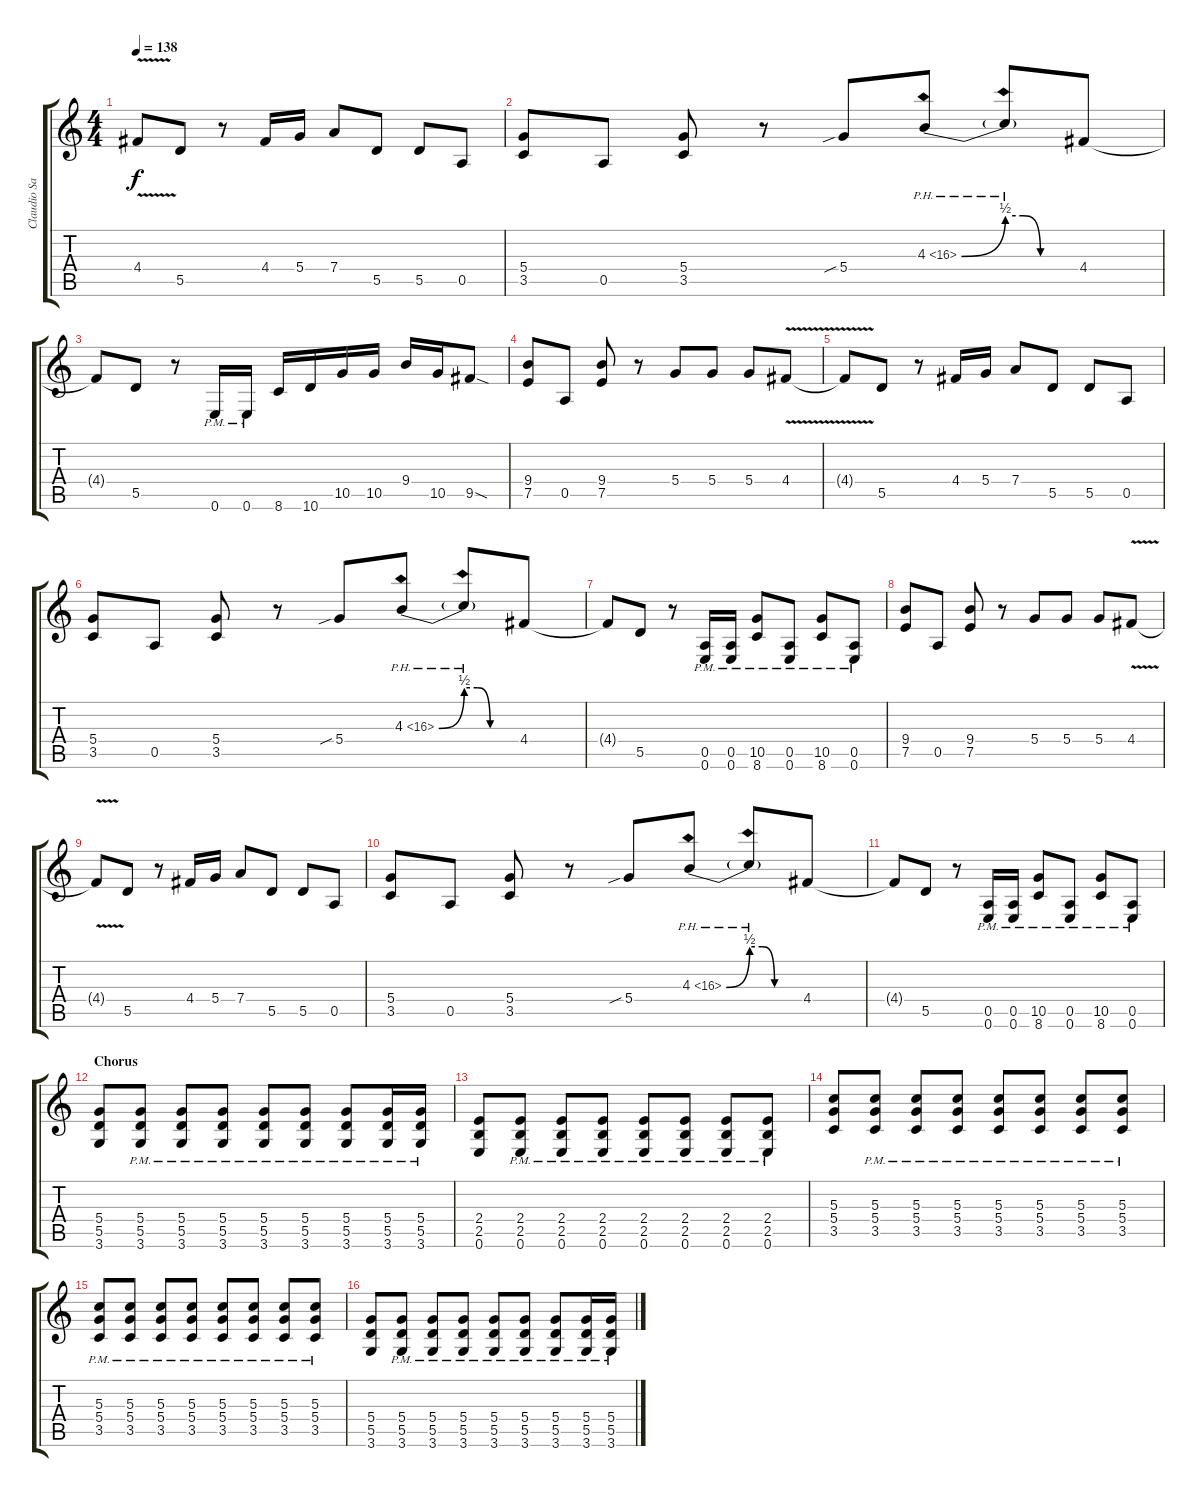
\track ("Claudio Sanchez" "Claudio Sa") {instrument overdrivenguitar}
\staff {score tabs}
\tuning (E4 B3 G3 D3 A2 E2) {hide}
\ts (4 4)
\tempo 138
\clef g2
\ks c
4.4{v t}.8{dy f} 5.5.8 r.8 4.4.16 5.4.16 7.4.8 5.5.8 5.5.8 0.5.8 |
(5.4 3.5).8 0.5.8 (5.4 3.5).8 r.8 5.4{sib}.8 4.3{be (bend 0 0 60 2) ph 12}.8 4.3{be (custom 0 2 15 2 30 0 60 0) ph 12 t}.8 4.4.8 |
4.4{t}.8 5.5.8 r.8 0.6{pm}.16 0.6{pm}.16 8.6.16 10.6.16 10.5.16 10.5.16 9.4.16 10.5.16 9.5{sod}.8 |
(9.4 7.5).8 0.5.8 (9.4 7.5).8 r.8 5.4.8 5.4.8 5.4.8 4.4{v}.8 |
4.4{v t}.8 5.5.8 r.8 4.4.16 5.4.16 7.4.8 5.5.8 5.5.8 0.5.8 |
(5.4 3.5).8 0.5.8 (5.4 3.5).8 r.8 5.4{sib}.8 4.3{be (bend 0 0 60 2) ph 12}.8 4.3{be (custom 0 2 15 2 30 0 60 0) ph 12 t}.8 4.4.8 |
4.4{t}.8 5.5.8 r.8 (0.5{pm} 0.6{pm}).16 (0.5{pm} 0.6{pm}).16 (10.5{pm} 8.6{pm}).8 (0.5{pm} 0.6{pm}).8 (10.5{pm} 8.6{pm}).8 (0.5{pm} 0.6{pm}).8 |
(9.4 7.5).8 0.5.8 (9.4 7.5).8 r.8 5.4.8 5.4.8 5.4.8 4.4{v}.8 |
4.4{v t}.8 5.5.8 r.8 4.4.16 5.4.16 7.4.8 5.5.8 5.5.8 0.5.8 |
(5.4 3.5).8 0.5.8 (5.4 3.5).8 r.8 5.4{sib}.8 4.3{be (bend 0 0 60 2) ph 12}.8 4.3{be (custom 0 2 15 2 30 0 60 0) ph 12 t}.8 4.4.8 |
4.4{t}.8 5.5.8 r.8 (0.5{pm} 0.6{pm}).16 (0.5{pm} 0.6{pm}).16 (10.5{pm} 8.6{pm}).8 (0.5{pm} 0.6{pm}).8 (10.5{pm} 8.6{pm}).8 (0.5{pm} 0.6{pm}).8 |
\section ("" "Chorus")
(5.4 5.5 3.6).8 (5.4{pm} 5.5{pm} 3.6{pm}).8 (5.4{pm} 5.5{pm} 3.6{pm}).8 (5.4{pm} 5.5{pm} 3.6{pm}).8 (5.4{pm} 5.5{pm} 3.6{pm}).8 (5.4{pm} 5.5{pm} 3.6{pm}).8 (5.4{pm} 5.5{pm} 3.6{pm}).8 (5.4{pm} 5.5{pm} 3.6{pm}).16 (5.4{pm} 5.5{pm} 3.6{pm}).16 |
(2.4 2.5 0.6).8 (2.4{pm} 2.5{pm} 0.6{pm}).8 (2.4{pm} 2.5{pm} 0.6{pm}).8 (2.4{pm} 2.5{pm} 0.6{pm}).8 (2.4{pm} 2.5{pm} 0.6{pm}).8 (2.4{pm} 2.5{pm} 0.6{pm}).8 (2.4{pm} 2.5{pm} 0.6{pm}).8 (2.4{pm} 2.5{pm} 0.6{pm}).8 |
(5.3 5.4 3.5).8 (5.3{pm} 5.4{pm} 3.5{pm}).8 (5.3{pm} 5.4{pm} 3.5{pm}).8 (5.3{pm} 5.4{pm} 3.5{pm}).8 (5.3{pm} 5.4{pm} 3.5{pm}).8 (5.3{pm} 5.4{pm} 3.5{pm}).8 (5.3{pm} 5.4{pm} 3.5{pm}).8 (5.3{pm} 5.4{pm} 3.5{pm}).8 |
(5.3{pm} 5.4{pm} 3.5{pm}).8 (5.3{pm} 5.4{pm} 3.5{pm}).8 (5.3{pm} 5.4{pm} 3.5{pm}).8 (5.3{pm} 5.4{pm} 3.5{pm}).8 (5.3{pm} 5.4{pm} 3.5{pm}).8 (5.3{pm} 5.4{pm} 3.5{pm}).8 (5.3{pm} 5.4{pm} 3.5{pm}).8 (5.3{pm} 5.4{pm} 3.5{pm}).8 |
(5.4 5.5 3.6).8 (5.4{pm} 5.5{pm} 3.6{pm}).8 (5.4{pm} 5.5{pm} 3.6{pm}).8 (5.4{pm} 5.5{pm} 3.6{pm}).8 (5.4{pm} 5.5{pm} 3.6{pm}).8 (5.4{pm} 5.5{pm} 3.6{pm}).8 (5.4{pm} 5.5{pm} 3.6{pm}).8 (5.4{pm} 5.5{pm} 3.6{pm}).16 (5.4{pm} 5.5{pm} 3.6{pm}).16
